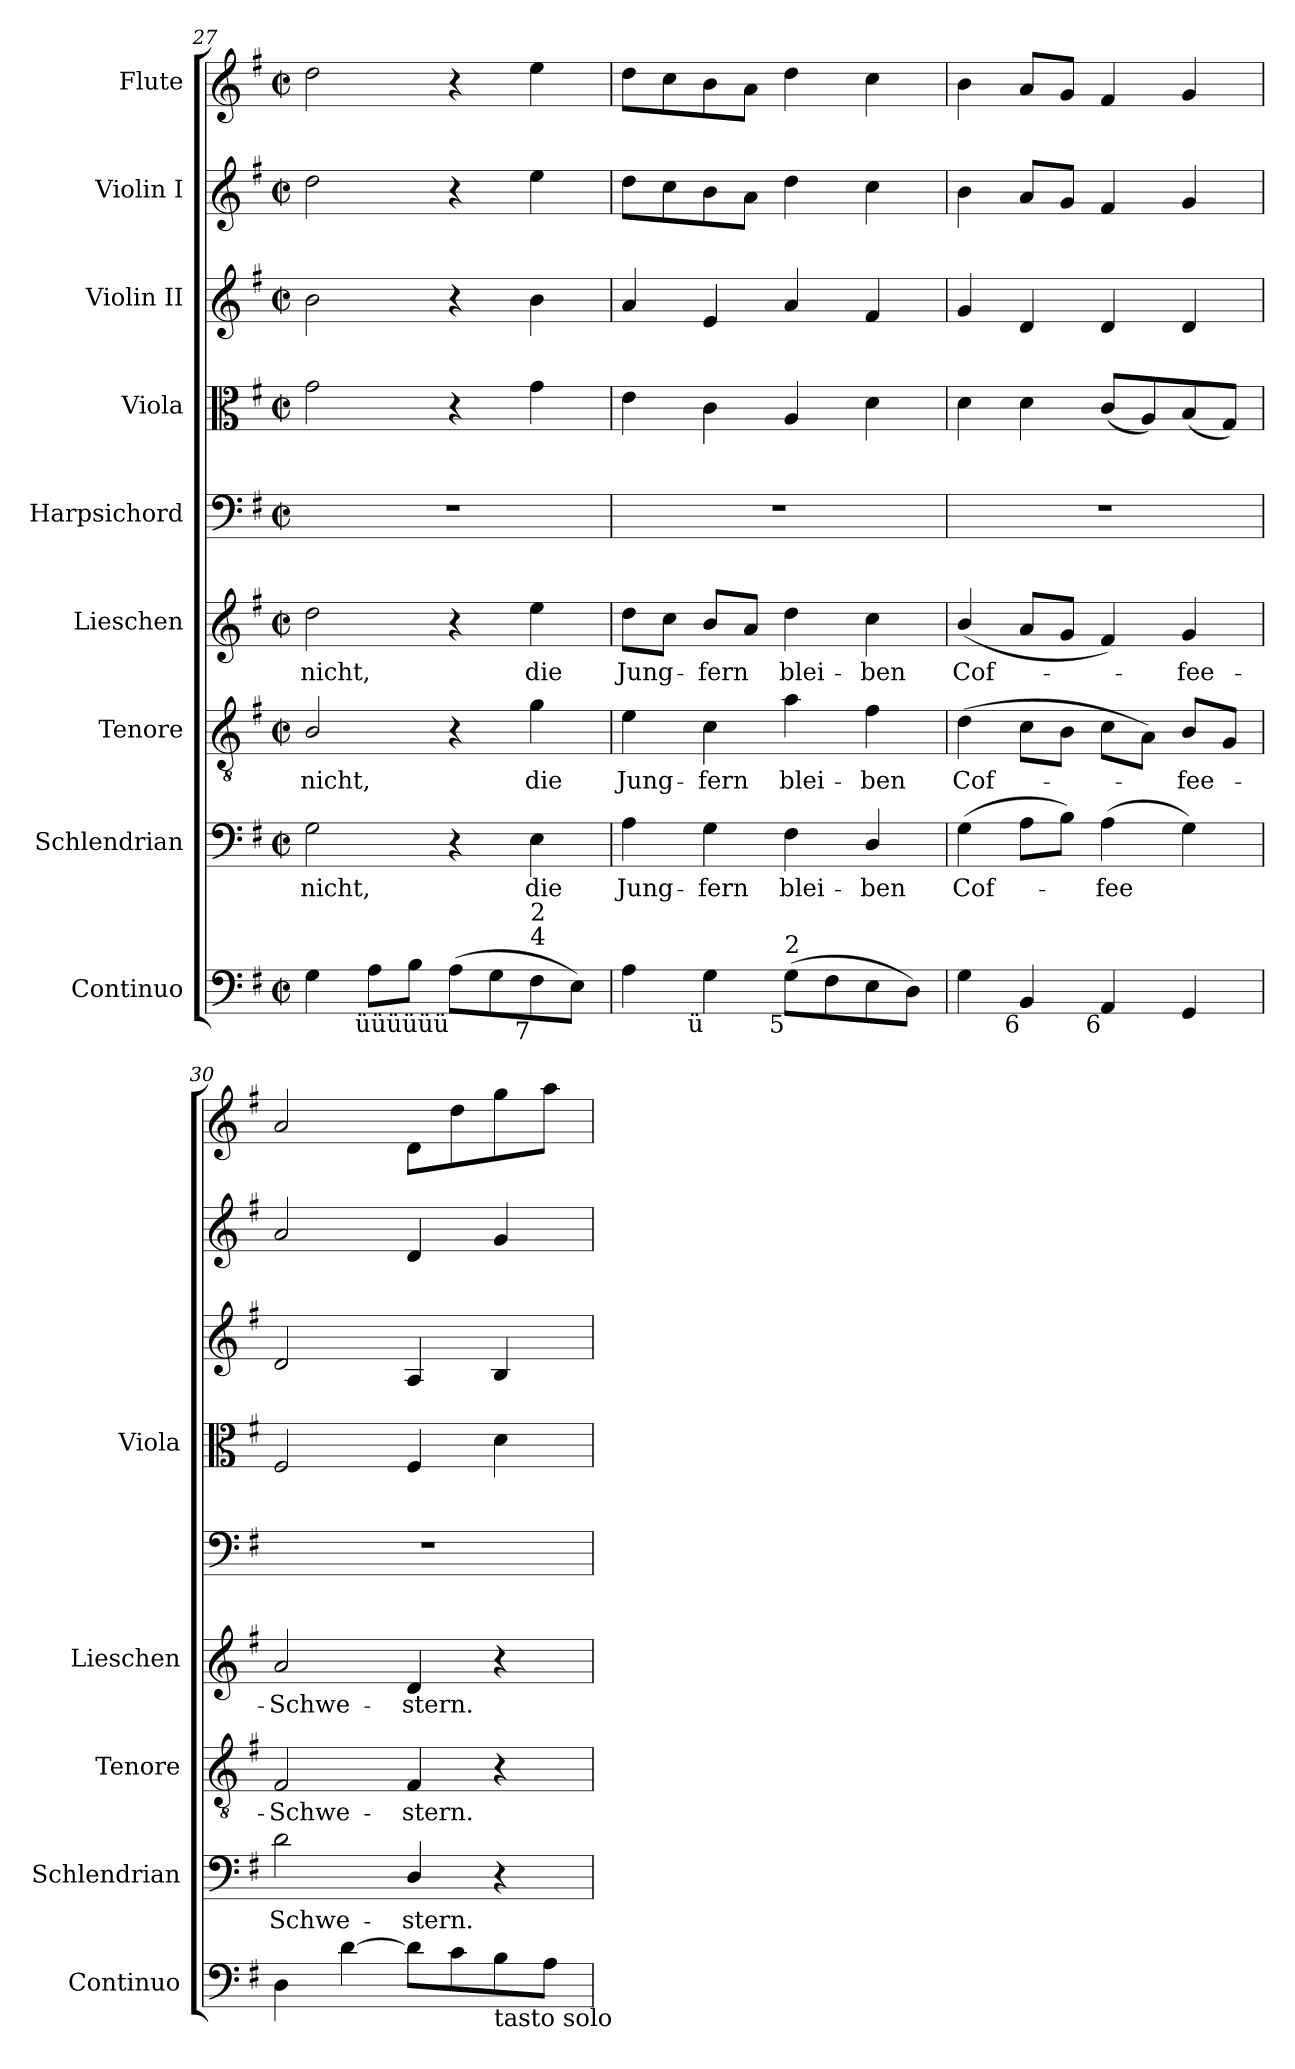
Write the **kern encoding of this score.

**kern	**kern	**text	**kern	**text	**kern	**text	**kern	**kern	**kern	**kern	**kern
*part9	*part8	*part8	*part7	*part7	*part6	*part6	*part5	*part4	*part3	*part2	*part1
*staff9	*staff8	*staff8	*staff7	*staff7	*staff6	*staff6	*staff5	*staff4	*staff3	*staff2	*staff1
*I"Continuo	*I"Schlendrian	*	*I"Tenore	*	*I"Lieschen	*	*I"Harpsichord	*I"Viola	*I"Violin II	*I"Violin I	*I"Flute
*I'Continuo	*I'Schlendrian	*	*I'Tenore	*	*I'Lieschen	*	*	*I'Viola	*	*	*
*clefF4	*clefF4	*	*clefGv2	*	*clefG2	*	*clefF4	*clefC3	*clefG2	*clefG2	*clefG2
*	*	*	*ITrd7c12	*	*	*	*	*	*	*	*
*k[f#]	*k[f#]	*	*k[f#]	*	*k[f#]	*	*k[f#]	*k[f#]	*k[f#]	*k[f#]	*k[f#]
*G:	*G:	*	*G:	*	*G:	*	*G:	*G:	*G:	*G:	*G:
*M2/2	*M2/2	*	*M2/2	*	*M2/2	*	*M2/2	*M2/2	*M2/2	*M2/2	*M2/2
*met(c|)	*met(c|)	*	*met(c|)	*	*met(c|)	*	*met(c|)	*met(c|)	*met(c|)	*met(c|)	*met(c|)
=27	=27	=27	=27	=27	=27	=27	=27	=27	=27	=27	=27
!	!	!LO:LY:b:color=#000000	!	!	!	!	!	!	!	!	!
!	!	!	!	!LO:LY:b:color=#000000	!	!	!	!	!	!	!
!	!	!	!	!	!	!LO:LY:b:color=#000000	!	!	!	!	!
4Gi\	2Gi\	nicht,	2BBi/	nicht,	2ddi\	nicht,	1r	2gi\	2bi\	2ddi\	2ddi\
8Ai\L	.	.	.	.	.	.	.	.	.	.	.
8Bi\J	.	.	.	.	.	.	.	.	.	.	.
!LO:TX:b:rj:t=üüüüüü	!	!	!	!	!	!	!	!	!	!	!
(8Ai\L	4r	.	4r	.	4r	.	.	4r	4r	4r	4r
8Gi\	.	.	.	.	.	.	.	.	.	.	.
!	!	!LO:LY:b:color=#000000	!	!	!	!	!	!	!	!	!
!	!	!	!	!LO:LY:b:color=#000000	!	!	!	!	!	!	!
!LO:TX:b:rj:t=7	!	!	!	!	!	!	!	!	!	!	!
!LO:TX:t=4	!	!	!	!	!	!	!	!	!	!	!
!LO:TX:t=2	!	!	!	!	!	!	!	!	!	!	!
!	!	!	!	!	!	!LO:LY:b:color=#000000	!	!	!	!	!
8F#i\	4Ei\	die	4Gi\	die	4eei\	die	.	4gi\	4bi\	4eei\	4eei\
8Ei\J)	.	.	.	.	.	.	.	.	.	.	.
=28	=28	=28	=28	=28	=28	=28	=28	=28	=28	=28	=28
!	!	!LO:LY:b:color=#000000	!	!	!	!	!	!	!	!	!
!	!	!	!	!LO:LY:b:color=#000000	!	!	!	!	!	!	!
!	!	!	!	!	!	!LO:LY:b:color=#000000	!	!	!	!	!
4Ai\	4Ai\	Jung-	4Ei\	Jung-	8ddi\L	Jung-	1r	4ei\	4ai/	8ddi\L	8ddi\L
.	.	.	.	.	8cci\J	.	.	.	.	8cci\	8cci\
!	!	!LO:LY:b:color=#000000	!	!	!	!	!	!	!	!	!
!	!	!	!	!LO:LY:b:color=#000000	!	!	!	!	!	!	!
!LO:TX:b:rj:t=ü	!	!	!	!	!	!	!	!	!	!	!
!	!	!	!	!	!	!LO:LY:b:color=#000000	!	!	!	!	!
4Gi\	4Gi\	-fern	4Ci\	-fern	8bi/L	-fern	.	4ci\	4ei/	8bi\	8bi\
.	.	.	.	.	8ai/J	.	.	.	.	8ai\J	8ai\J
!	!	!LO:LY:b:color=#000000	!	!	!	!	!	!	!	!	!
!	!	!	!	!LO:LY:b:color=#000000	!	!	!	!	!	!	!
!LO:TX:b:rj:t=5	!	!	!	!	!	!	!	!	!	!	!
!LO:TX:t=2	!	!	!	!	!	!	!	!	!	!	!
!	!	!	!	!	!	!LO:LY:b:color=#000000	!	!	!	!	!
(8Gi\L	4F#i\	blei-	4Ai\	blei-	4ddi\	blei-	.	4Ai/	4ai/	4ddi\	4ddi\
8F#i\	.	.	.	.	.	.	.	.	.	.	.
!	!	!LO:LY:b:color=#000000	!	!	!	!	!	!	!	!	!
!	!	!	!	!LO:LY:b:color=#000000	!	!	!	!	!	!	!
!	!	!	!	!	!	!LO:LY:b:color=#000000	!	!	!	!	!
8Ei\	4Di/	-ben	4F#i\	-ben	4cci\	-ben	.	4di\	4f#i/	4cci\	4cci\
8Di\J)	.	.	.	.	.	.	.	.	.	.	.
=29	=29	=29	=29	=29	=29	=29	=29	=29	=29	=29	=29
!	!	!LO:LY:b:color=#000000	!	!	!	!	!	!	!	!	!
!	!	!	!	!LO:LY:b:color=#000000	!	!	!	!	!	!	!
!	!	!	!	!	!	!LO:LY:b:color=#000000	!	!	!	!	!
4Gi\	(4Gi\	Cof-	(4Di\	Cof-	(4bi/	Cof-	1r	4di\	4gi/	4bi\	4bi\
!LO:TX:b:rj:t=6	!	!	!	!	!	!	!	!	!	!	!
4BBi/	8Ai\L	.	8Ci\L	.	8ai/L	.	.	4di\	4di/	8ai/L	8ai/L
.	8Bi\J)	.	8BBi\J	.	8gi/J	.	.	.	.	8gi/J	8gi/J
!LO:TX:b:rj:t=6	!	!	!	!	!	!	!	!	!	!	!
!	!	!LO:LY:b:color=#000000	!	!	!	!	!	!	!	!	!
4AAi/	(4Ai\	-fee	8Ci\L	.	4f#i/)	.	.	(8ci/L	4di/	4f#i/	4f#i/
.	.	.	8AAi\J)	.	.	.	.	8Ai/)	.	.	.
!	!	!	!	!LO:LY:b:color=#000000	!	!	!	!	!	!	!
!	!	!	!	!	!	!LO:LY:b:color=#000000	!	!	!	!	!
4GGi/	4Gi\)	.	8BBi/L	-fee-	4gi/	-fee-	.	(8Bi/	4di/	4gi/	4gi/
.	.	.	8GGi/J	.	.	.	.	8Gi/J)	.	.	.
=30	=30	=30	=30	=30	=30	=30	=30	=30	=30	=30	=30
!	!	!LO:LY:b:color=#000000	!	!	!	!	!	!	!	!	!
!	!	!	!	!LO:LY:b:color=#000000	!	!	!	!	!	!	!
!	!	!	!	!	!	!LO:LY:b:color=#000000	!	!	!	!	!
4Di\	2di\	Schwe-	2FF#i/	-Schwe-	2ai/	-Schwe-	1r	2F#i/	2di/	2ai/	2ai/
[4di\	.	.	.	.	.	.	.	.	.	.	.
!	!	!LO:LY:b:color=#000000	!	!	!	!	!	!	!	!	!
!	!	!	!	!LO:LY:b:color=#000000	!	!	!	!	!	!	!
!	!	!	!	!	!	!LO:LY:b:color=#000000	!	!	!	!	!
8di\L]	4Di/	-stern.	4FF#i/	-stern.	4di/	-stern.	.	4F#i/	4Ai/	4di/	8di\L
8ci\	.	.	.	.	.	.	.	.	.	.	8ddi\
!LO:TX:b:t=tasto solo	!	!	!	!	!	!	!	!	!	!	!
8Bi\	4r	.	4r	.	4r	.	.	4di\	4Bi/	4gi/	8ggi\
8Ai\J	.	.	.	.	.	.	.	.	.	.	8aai\J
=	=	=	=	=	=	=	=	=	=	=	=
*-	*-	*-	*-	*-	*-	*-	*-	*-	*-	*-	*-
